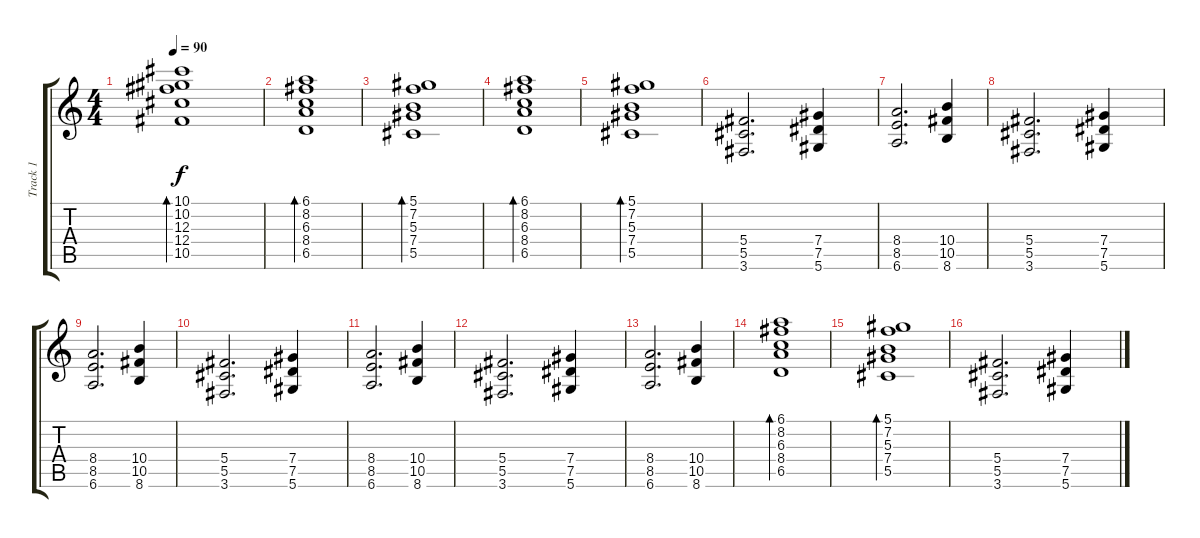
\track ("Track 1" "Track 1") {instrument acousticguitarsteel}
\staff {score tabs}
\tuning (Eb4 Bb3 Gb3 Db3 Ab2 Eb2) {hide}
\ts (4 4)
\tempo 90
\clef g2
\ks c
(10.1 10.2 12.3 12.4 10.5).1{bd 480 dy f} |
(6.1 8.2 6.3 8.4 6.5).1{bd 480} |
(5.1 7.2 5.3 7.4 5.5).1{bd 480} |
(6.1 8.2 6.3 8.4 6.5).1{bd 480} |
(5.1 7.2 5.3 7.4 5.5).1{bd 480} |
(5.4 5.5 3.6).2{d} (7.4 7.5 5.6).4 |
(8.4 8.5 6.6).2{d} (10.4 10.5 8.6).4 |
(5.4 5.5 3.6).2{d} (7.4 7.5 5.6).4 |
(8.4 8.5 6.6).2{d} (10.4 10.5 8.6).4 |
(5.4 5.5 3.6).2{d} (7.4 7.5 5.6).4 |
(8.4 8.5 6.6).2{d} (10.4 10.5 8.6).4 |
(5.4 5.5 3.6).2{d} (7.4 7.5 5.6).4 |
(8.4 8.5 6.6).2{d} (10.4 10.5 8.6).4 |
(6.1 8.2 6.3 8.4 6.5).1{bd 480} |
(5.1 7.2 5.3 7.4 5.5).1{bd 480} |
(5.4 5.5 3.6).2{d} (7.4 7.5 5.6).4
